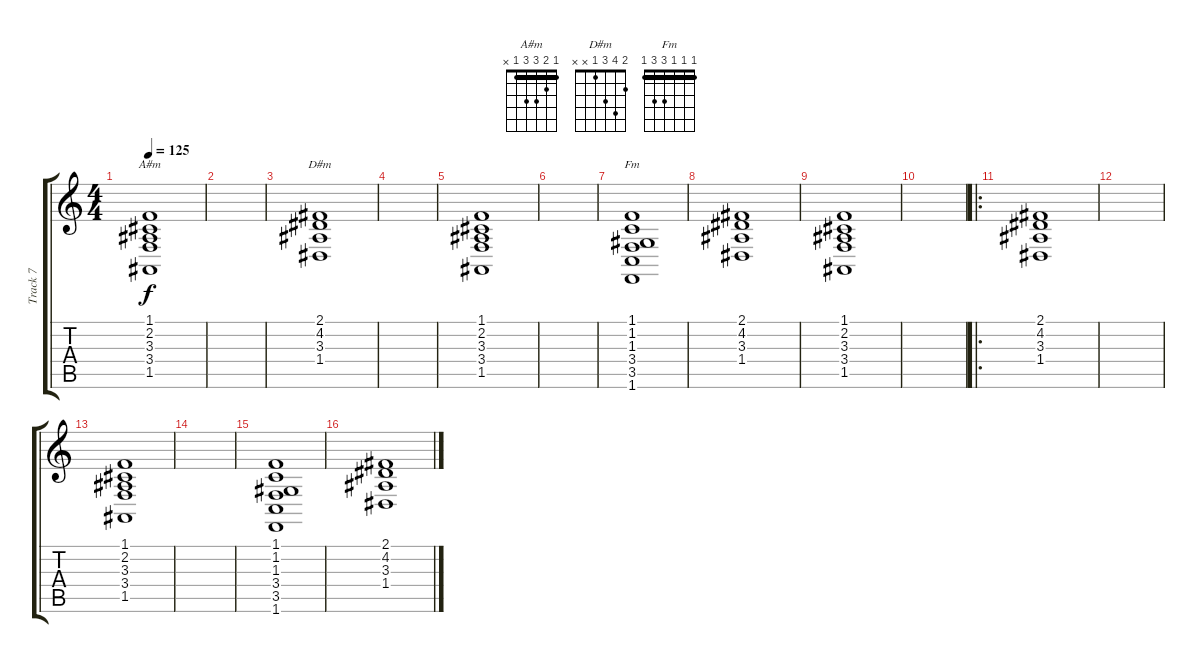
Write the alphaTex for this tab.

\track ("Track 7" "Track 7") {instrument synthstrings2}
\staff {score tabs}
\tuning (E4 B3 G3 D3 A2 E2) {hide}
\chord ("A#m" 1 2 3 3 1 x) {barre 1}
\chord ("D#m" 2 4 3 1 x x)
\chord ("Fm" 1 1 1 3 3 1) {barre 1}
\ts (4 4)
\tempo 125
\clef g2
\ks c
(1.1 2.2 3.3 3.4 1.5).1{ch "A#m" dy f} |
|
(2.1 4.2 3.3 1.4).1{ch "D#m"} |
|
(1.1 2.2 3.3 3.4 1.5).1 |
|
(1.1 1.2 1.3 3.4 3.5 1.6).1{ch "Fm"} |
(2.1 4.2 3.3 1.4).1 |
(1.1 2.2 3.3 3.4 1.5).1 |
|
\ro
(2.1 4.2 3.3 1.4).1 |
|
(1.1 2.2 3.3 3.4 1.5).1 |
|
(1.1 1.2 1.3 3.4 3.5 1.6).1 |
(2.1 4.2 3.3 1.4).1
